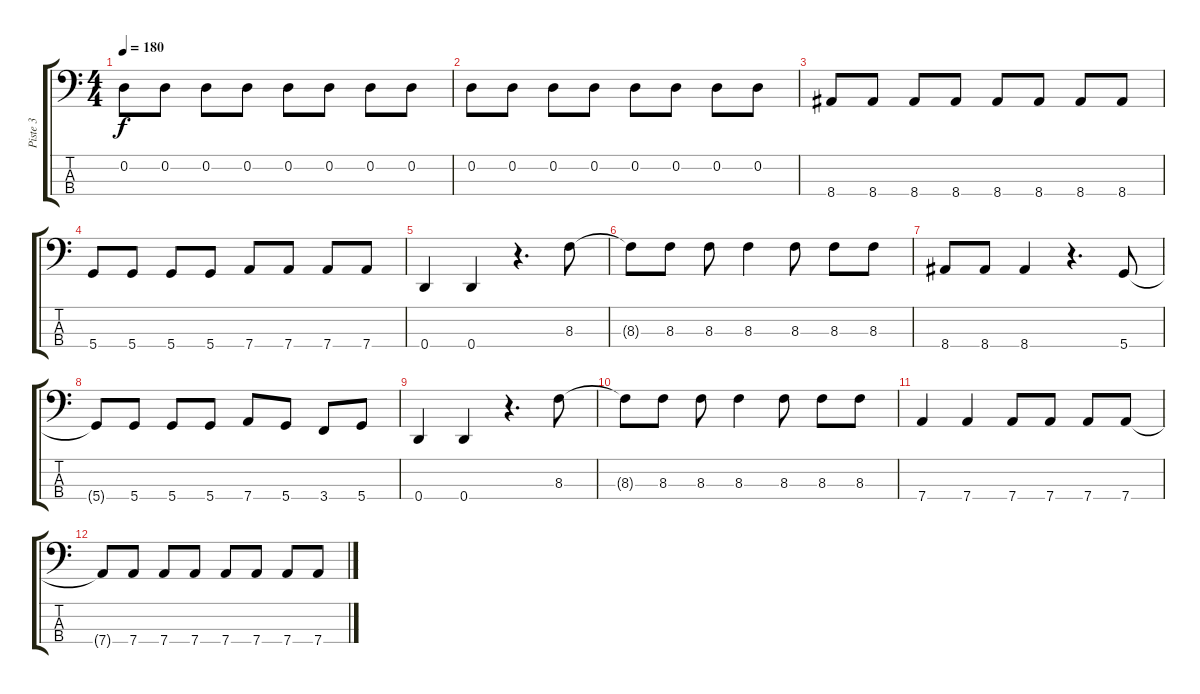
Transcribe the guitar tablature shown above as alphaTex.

\track ("Piste 3" "Piste 3") {instrument electricbassfinger}
\staff {score tabs}
\tuning (G2 D2 A1 D1) {hide}
\ts (4 4)
\tempo 180
\clef f4
\ks c
0.2.8{dy f} 0.2.8 0.2.8 0.2.8 0.2.8 0.2.8 0.2.8 0.2.8 |
0.2.8 0.2.8 0.2.8 0.2.8 0.2.8 0.2.8 0.2.8 0.2.8 |
8.4.8 8.4.8 8.4.8 8.4.8 8.4.8 8.4.8 8.4.8 8.4.8 |
5.4.8 5.4.8 5.4.8 5.4.8 7.4.8 7.4.8 7.4.8 7.4.8 |
0.4.4 0.4.4 r.4{d} 8.3.8 |
8.3{t}.8 8.3.8 8.3.8 8.3.4 8.3.8 8.3.8 8.3.8 |
8.4.8 8.4.8 8.4.4 r.4{d} 5.4.8 |
5.4{t}.8 5.4.8 5.4.8 5.4.8 7.4.8 5.4.8 3.4.8 5.4.8 |
0.4.4 0.4.4 r.4{d} 8.3.8 |
8.3{t}.8 8.3.8 8.3.8 8.3.4 8.3.8 8.3.8 8.3.8 |
7.4.4 7.4.4 7.4.8 7.4.8 7.4.8 7.4.8 |
7.4{t}.8 7.4.8 7.4.8 7.4.8 7.4.8 7.4.8 7.4.8 7.4.8
